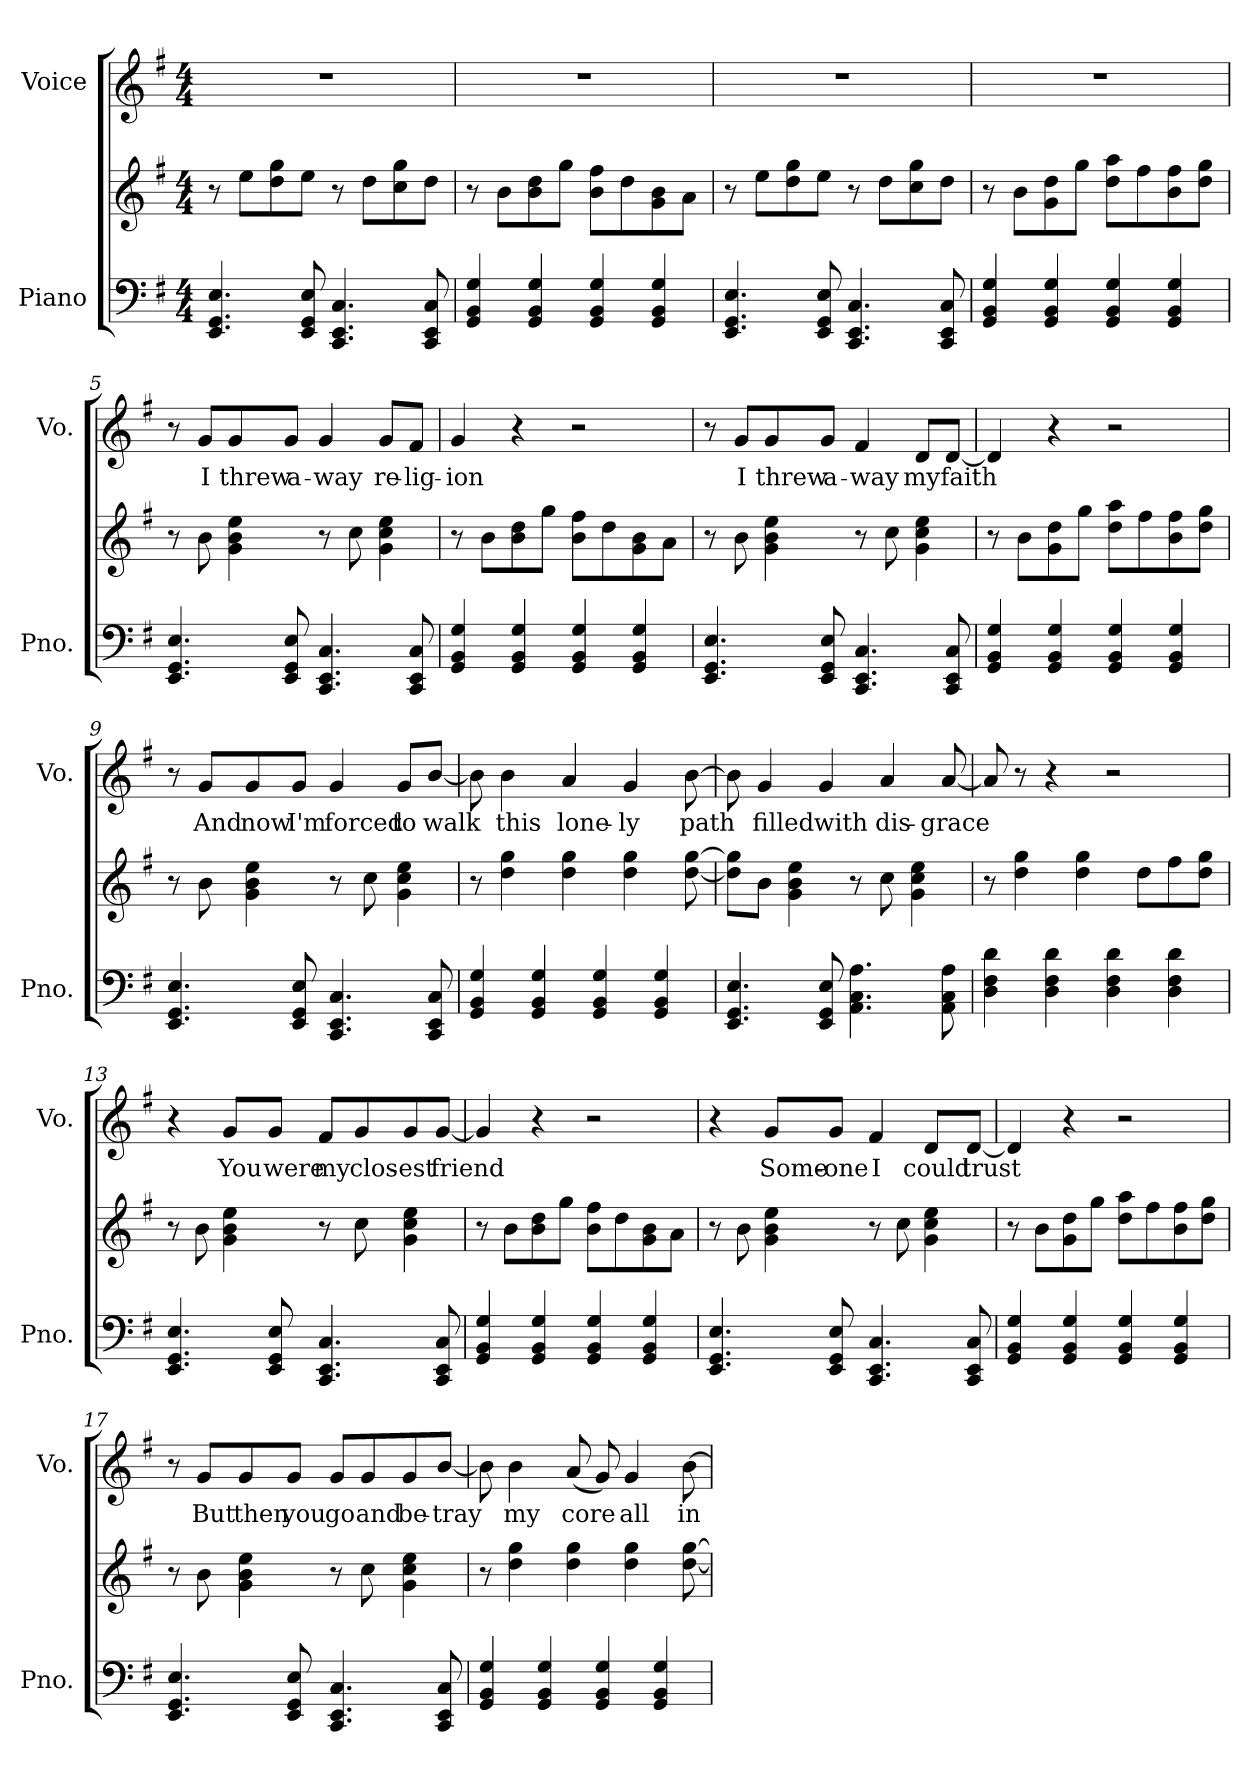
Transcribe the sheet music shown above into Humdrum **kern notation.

**kern	**kern	**kern	**text
*part2	*part2	*part1	*part1
*staff3	*staff2	*staff1	*staff1
*I"Piano	*	*I"Voice	*
*I'Pno.	*	*I'Vo.	*
*clefF4	*clefG2	*clefG2	*
*k[f#]	*k[f#]	*k[f#]	*
*M4/4	*M4/4	*M4/4	*
=1	=1	=1	=1
4.EE/ 4.GG/ 4.E/	8r	1r	.
.	8ee\L	.	.
.	8dd\ 8gg\	.	.
8EE/ 8GG/ 8E/	8ee\J	.	.
4.CC/ 4.EE/ 4.C/	8r	.	.
.	8dd\L	.	.
.	8cc\ 8gg\	.	.
8CC/ 8EE/ 8C/	8dd\J	.	.
=2	=2	=2	=2
4GG/ 4BB/ 4G/	8r	1r	.
.	8b\L	.	.
4GG/ 4BB/ 4G/	8b\ 8dd\	.	.
.	8gg\J	.	.
4GG/ 4BB/ 4G/	8b\ 8ff#\L	.	.
.	8dd\	.	.
4GG/ 4BB/ 4G/	8g\ 8b\	.	.
.	8a\J	.	.
=3	=3	=3	=3
4.EE/ 4.GG/ 4.E/	8r	1r	.
.	8ee\L	.	.
.	8dd\ 8gg\	.	.
8EE/ 8GG/ 8E/	8ee\J	.	.
4.CC/ 4.EE/ 4.C/	8r	.	.
.	8dd\L	.	.
.	8cc\ 8gg\	.	.
8CC/ 8EE/ 8C/	8dd\J	.	.
=4	=4	=4	=4
4GG/ 4BB/ 4G/	8r	1r	.
.	8b\L	.	.
4GG/ 4BB/ 4G/	8g\ 8dd\	.	.
.	8gg\J	.	.
4GG/ 4BB/ 4G/	8dd\ 8aa\L	.	.
.	8ff#\	.	.
4GG/ 4BB/ 4G/	8b\ 8ff#\	.	.
.	8dd\ 8gg\J	.	.
!!LO:LB:g=z
=5	=5	=5	=5
4.EE/ 4.GG/ 4.E/	8r	8r	.
.	8b\	8g/L	I
.	4g\ 4b\ 4ee\	8g/	threw
8EE/ 8GG/ 8E/	.	8g/J	a-
4.CC/ 4.EE/ 4.C/	8r	4g/	-way
.	8cc\	.	.
.	4g\ 4cc\ 4ee\	8g/L	re-
8CC/ 8EE/ 8C/	.	8f#/J	-lig-
=6	=6	=6	=6
4GG/ 4BB/ 4G/	8r	4g/	-ion
.	8b\L	.	.
4GG/ 4BB/ 4G/	8b\ 8dd\	4r	.
.	8gg\J	.	.
4GG/ 4BB/ 4G/	8b\ 8ff#\L	2r	.
.	8dd\	.	.
4GG/ 4BB/ 4G/	8g\ 8b\	.	.
.	8a\J	.	.
=7	=7	=7	=7
4.EE/ 4.GG/ 4.E/	8r	8r	.
.	8b\	8g/L	I
.	4g\ 4b\ 4ee\	8g/	threw
8EE/ 8GG/ 8E/	.	8g/J	a-
4.CC/ 4.EE/ 4.C/	8r	4f#/	-way
.	8cc\	.	.
.	4g\ 4cc\ 4ee\	8d/L	my
8CC/ 8EE/ 8C/	.	[8d/J	faith
=8	=8	=8	=8
4GG/ 4BB/ 4G/	8r	4d/]	.
.	8b\L	.	.
4GG/ 4BB/ 4G/	8g\ 8dd\	4r	.
.	8gg\J	.	.
4GG/ 4BB/ 4G/	8dd\ 8aa\L	2r	.
.	8ff#\	.	.
4GG/ 4BB/ 4G/	8b\ 8ff#\	.	.
.	8dd\ 8gg\J	.	.
!!LO:LB:g=z
=9	=9	=9	=9
4.EE/ 4.GG/ 4.E/	8r	8r	.
.	8b\	8g/L	And
.	4g\ 4b\ 4ee\	8g/	now
8EE/ 8GG/ 8E/	.	8g/J	I'm
4.CC/ 4.EE/ 4.C/	8r	4g/	forced
.	8cc\	.	.
.	4g\ 4cc\ 4ee\	8g/L	to
8CC/ 8EE/ 8C/	.	[8b/J	walk
=10	=10	=10	=10
4GG/ 4BB/ 4G/	8r	8b\]	.
.	4dd\ 4gg\	4b\	this
4GG/ 4BB/ 4G/	.	.	.
.	4dd\ 4gg\	4a/	lone-
4GG/ 4BB/ 4G/	.	.	.
.	4dd\ 4gg\	4g/	-ly
4GG/ 4BB/ 4G/	.	.	.
.	[8dd\ [8gg\	[8b\	path
=11	=11	=11	=11
4.EE/ 4.GG/ 4.E/	8dd\] 8gg\]L	8b\]	.
.	8b\J	4g/	filled
.	4g\ 4b\ 4ee\	.	.
8EE/ 8GG/ 8E/	.	4g/	with
4.AA\ 4.C\ 4.A\	8r	.	.
.	8cc\	4a/	dis-
.	4g\ 4cc\ 4ee\	.	.
8AA\ 8C\ 8A\	.	[8a/	-grace
=12	=12	=12	=12
4D\ 4F#\ 4d\	8r	8a/]	.
.	4dd\ 4gg\	8r	.
4D\ 4F#\ 4d\	.	4r	.
.	4dd\ 4gg\	.	.
4D\ 4F#\ 4d\	.	2r	.
.	8dd\L	.	.
4D\ 4F#\ 4d\	8ff#\	.	.
.	8dd\ 8gg\J	.	.
!!LO:PB:g=z
=13	=13	=13	=13
4.EE/ 4.GG/ 4.E/	8r	4r	.
.	8b\	.	.
.	4g\ 4b\ 4ee\	8g/L	You
8EE/ 8GG/ 8E/	.	8g/J	were
4.CC/ 4.EE/ 4.C/	8r	8f#/L	my
.	8cc\	8g/	clos-
.	4g\ 4cc\ 4ee\	8g/	-est
8CC/ 8EE/ 8C/	.	[8g/J	friend
=14	=14	=14	=14
4GG/ 4BB/ 4G/	8r	4g/]	.
.	8b\L	.	.
4GG/ 4BB/ 4G/	8b\ 8dd\	4r	.
.	8gg\J	.	.
4GG/ 4BB/ 4G/	8b\ 8ff#\L	2r	.
.	8dd\	.	.
4GG/ 4BB/ 4G/	8g\ 8b\	.	.
.	8a\J	.	.
=15	=15	=15	=15
4.EE/ 4.GG/ 4.E/	8r	4r	.
.	8b\	.	.
.	4g\ 4b\ 4ee\	8g/L	Some-
8EE/ 8GG/ 8E/	.	8g/J	-one
4.CC/ 4.EE/ 4.C/	8r	4f#/	I
.	8cc\	.	.
.	4g\ 4cc\ 4ee\	8d/L	could
8CC/ 8EE/ 8C/	.	[8d/J	trust
!!LO:LB:g=z
=16	=16	=16	=16
4GG/ 4BB/ 4G/	8r	4d/]	.
.	8b\L	.	.
4GG/ 4BB/ 4G/	8g\ 8dd\	4r	.
.	8gg\J	.	.
4GG/ 4BB/ 4G/	8dd\ 8aa\L	2r	.
.	8ff#\	.	.
4GG/ 4BB/ 4G/	8b\ 8ff#\	.	.
.	8dd\ 8gg\J	.	.
=17	=17	=17	=17
4.EE/ 4.GG/ 4.E/	8r	8r	.
.	8b\	8g/L	But
.	4g\ 4b\ 4ee\	8g/	then
8EE/ 8GG/ 8E/	.	8g/J	you
4.CC/ 4.EE/ 4.C/	8r	8g/L	go
.	8cc\	8g/	and
.	4g\ 4cc\ 4ee\	8g/	be-
8CC/ 8EE/ 8C/	.	[8b/J	-tray
=18	=18	=18	=18
4GG/ 4BB/ 4G/	8r	8b\]	.
.	4dd\ 4gg\	4b\	my
4GG/ 4BB/ 4G/	.	.	.
.	4dd\ 4gg\	(8a/	core
4GG/ 4BB/ 4G/	.	8g/)	.
.	4dd\ 4gg\	4g/	all
4GG/ 4BB/ 4G/	.	.	.
.	[8dd\ [8gg\	[8b\	in
=	=	=	=
*-	*-	*-	*-
